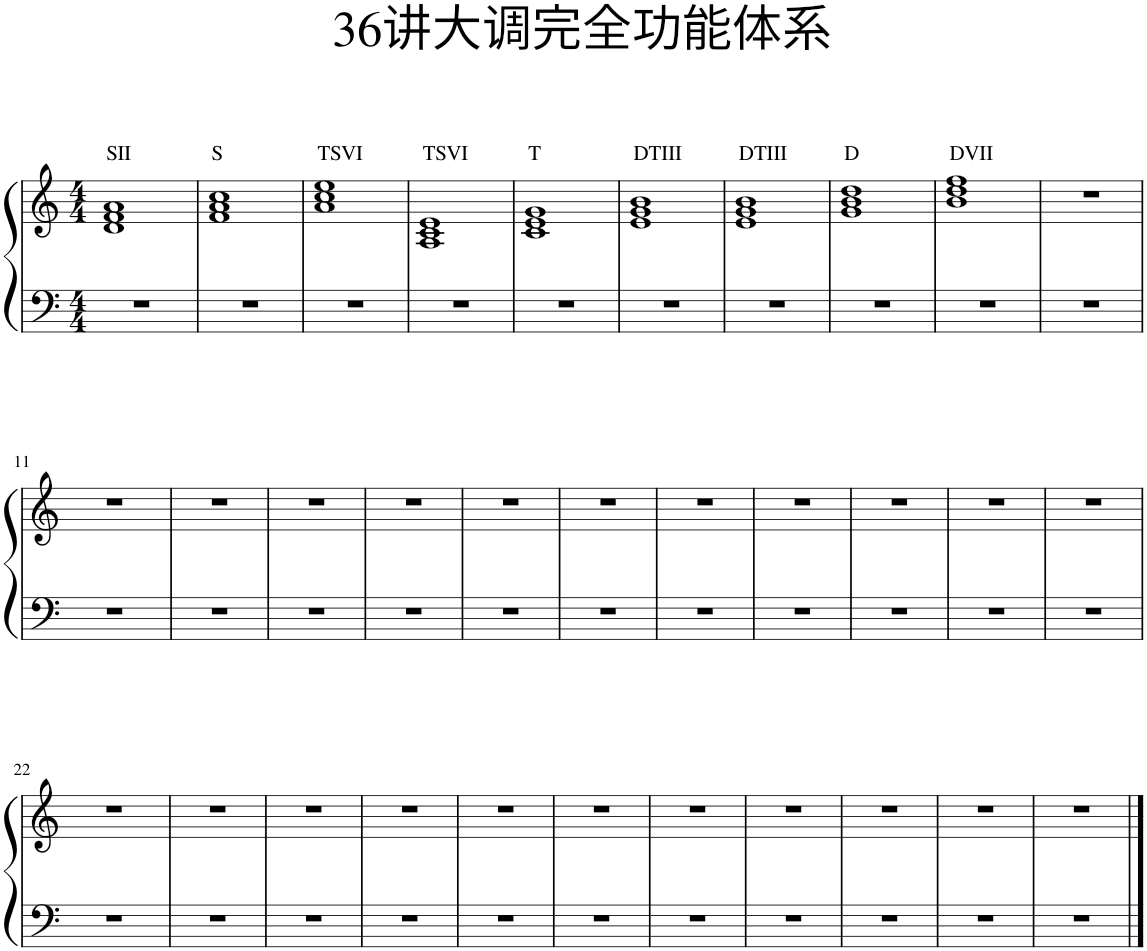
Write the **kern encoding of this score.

**kern	**kern
*part1	*part1
*staff2	*staff1
*I"钢琴	*
*clefF4	*clefG2
*k[]	*k[]
*M4/4	*M4/4
=1	=1
!	!LO:TX:a:t=SⅡ
1r	1d 1f 1a
=2	=2
!	!LO:TX:a:t=S
1r	1f 1a 1cc
=3	=3
!	!LO:TX:a:t=TSⅥ
1r	1a 1cc 1ee
=4	=4
!	!LO:TX:a:t=TSⅥ
1r	1A 1c 1e
=5	=5
!	!LO:TX:a:t=T
1r	1c 1e 1g
=6	=6
!	!LO:TX:a:t=DTIII
1r	1e 1g 1b
=7	=7
!	!LO:TX:a:t=DTIII
1r	1e 1g 1b
=8	=8
!	!LO:TX:a:t=D
1r	1g 1b 1dd
=9	=9
!	!LO:TX:a:t=DVII
1r	1b 1dd 1ff
=10	=10
1r	1r
!!LO:LB:g=z
=11	=11
1r	1r
=12	=12
1r	1r
=13	=13
1r	1r
=14	=14
1r	1r
=15	=15
1r	1r
=16	=16
1r	1r
=17	=17
1r	1r
=18	=18
1r	1r
=19	=19
1r	1r
=20	=20
1r	1r
=21	=21
1r	1r
!!LO:LB:g=z
=22	=22
1r	1r
=23	=23
1r	1r
=24	=24
1r	1r
=25	=25
1r	1r
=26	=26
1r	1r
=27	=27
1r	1r
=28	=28
1r	1r
=29	=29
1r	1r
=30	=30
1r	1r
=31	=31
1r	1r
=32	=32
1r	1r
==	==
*-	*-
